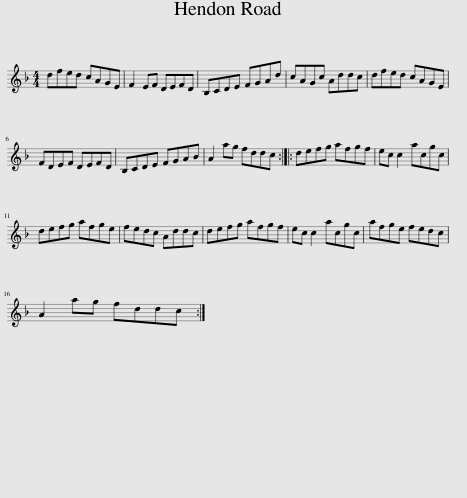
X:1
L:1/8
M:4/4
I:linebreak $
K:Dmin
V:1 treble
V:1
 dfed cAGE | F2 EF DEFD | B,CDE FGAd | cAGc Addc | dfed cAGE |$ %5
 FDEF DEFD | B,CDE FGAB | A2 ag fddc :: defg afgf | ec c2 acgc |$ %10
 defg afge | fedc Addc | defg afgf | ec c2 acgc | afge fedc |$ %15
 A2 ag fddc :| %16
